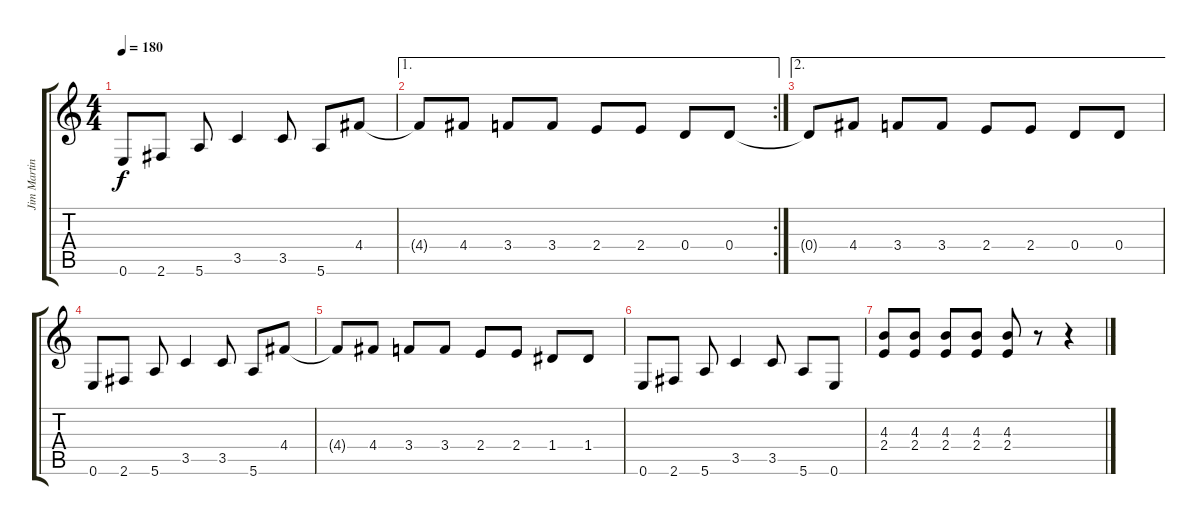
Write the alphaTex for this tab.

\track ("Jim Martin 1" "Jim Martin") {instrument overdrivenguitar}
\staff {score tabs}
\tuning (E4 B3 G3 D3 A2 E2) {hide}
\ts (4 4)
\tempo 180
\clef g2
\ks c
0.6.8{dy f} 2.6.8 5.6.8 3.5.4 3.5.8 5.6.8 4.4.8 |
\ae 1
\rc 2
4.4{t}.8 4.4.8 3.4.8 3.4.8 2.4.8 2.4.8 0.4.8 0.4.8 |
\ae 2
0.4{t}.8 4.4.8 3.4.8 3.4.8 2.4.8 2.4.8 0.4.8 0.4.8 |
0.6.8 2.6.8 5.6.8 3.5.4 3.5.8 5.6.8 4.4.8 |
4.4{t}.8 4.4.8 3.4.8 3.4.8 2.4.8 2.4.8 1.4.8 1.4.8 |
0.6.8 2.6.8 5.6.8 3.5.4 3.5.8 5.6.8 0.6.8 |
(4.3 2.4).8 (4.3 2.4).8 (4.3 2.4).8 (4.3 2.4).8 (4.3 2.4).8 r.8 r.4
